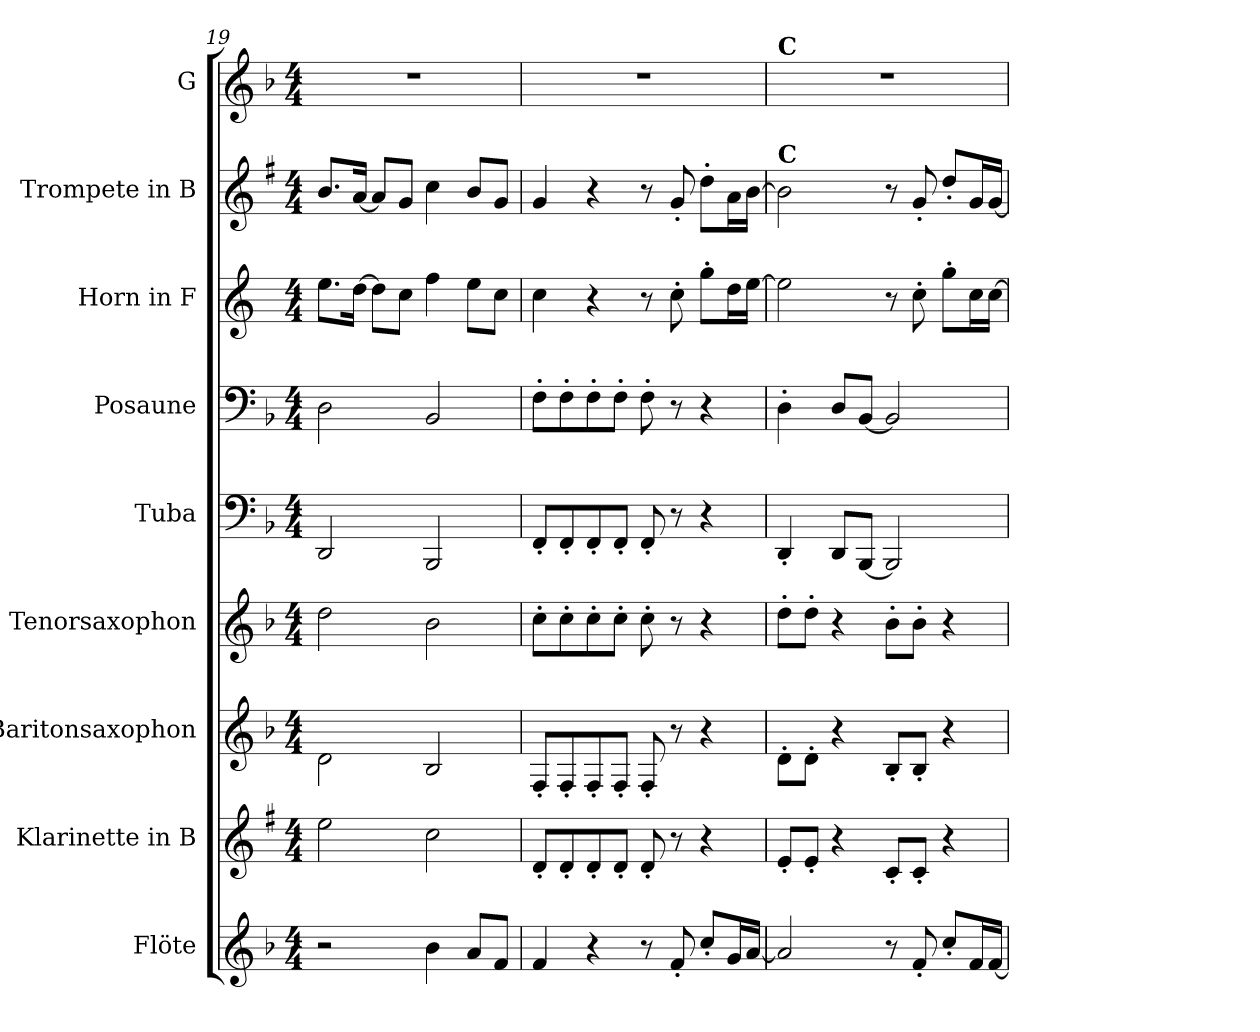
**kern	**kern	**kern	**kern	**kern	**kern	**kern	**kern	**kern
*part9	*part8	*part7	*part6	*part5	*part4	*part3	*part2	*part1
*staff9	*staff8	*staff7	*staff6	*staff5	*staff4	*staff3	*staff2	*staff1
*I"Flöte	*I"Klarinette in B	*I"Baritonsaxophon	*I"Tenorsaxophon	*I"Tuba	*I"Posaune	*I"Horn in F	*I"Trompete in B	*I"G
*I'Fl.	*I'Kl.	*I'Bar. Sax.	*I'Ten. Sax.	*I'Tuba	*I'Pos.	*I'Hn.	*I'Trp.	*
*clefG2	*clefG2	*clefG2	*clefG2	*clefF4	*clefF4	*clefG2	*clefG2	*clefG2
*	*ITrd1c2	*ITrd12c21	*ITrd8c14	*	*	*ITrd4c7	*ITrd1c2	*
*k[b-]	*k[b-]	*k[b-]	*k[b-]	*k[b-]	*k[b-]	*k[b-]	*k[b-]	*k[b-]
*d:	*d:	*d:	*d:	*d:	*d:	*d:	*d:	*d:
*M4/4	*M4/4	*M4/4	*M4/4	*M4/4	*M4/4	*M4/4	*M4/4	*M4/4
=19	=19	=19	=19	=19	=19	=19	=19	=19
2r	2ddi\	2Di\	2di\	2DDi/	2Di\	8.ai\L	8.ai/L	1r
.	.	.	.	.	.	[>16gi\Jk	[<16gi/Jk	.
.	.	.	.	.	.	8gi\L]	8gi/L]	.
.	.	.	.	.	.	8fi\J	8fi/J	.
4b-i\	2b-i\	2BB-i/	2B-i\	2BBB-i/	2BB-i/	4b-i\	4b-i\	.
8ai/L	.	.	.	.	.	8ai\L	8ai/L	.
8fi/J	.	.	.	.	.	8fi\J	8fi/J	.
=20	=20	=20	=20	=20	=20	=20	=20	=20
4fi/	8c'i/L	8FF'i/L	8c'i\L	8FF'i/L	8F'i\L	4fi\	4fi/	1r
.	8c'i/	8FF'i/	8c'i\	8FF'i/	8F'i\	.	.	.
4r	8c'i/	8FF'i/	8c'i\	8FF'i/	8F'i\	4r	4r	.
.	8c'i/J	8FF'i/J	8c'i\J	8FF'i/J	8F'i\J	.	.	.
8r	8c'i/	8FF'i/	8c'i\	8FF'i/	8F'i\	8r	8r	.
8f'i/	8r	8r	8r	8r	8r	8f'i\	8f'i/	.
8cc'i/L	4r	4r	4r	4r	4r	8cc'i\L	8cc'i\L	.
16gi/L	.	.	.	.	.	16gi\L	16gi\L	.
[<16ai/JJ	.	.	.	.	.	[>16ai\JJ	[>16ai\JJ	.
!!LO:LB:g=z
=21	=21	=21	=21	=21	=21	=21	=21	=21
!	!	!	!	!	!	!	!	!LO:TX:a:B:t=C
!	!	!	!	!	!	!	!LO:TX:a:B:t=C	!
2ai/]	8d'i/L	8D'i\L	8d'i\L	4DD'i/	4D'i\	2ai\]	2ai\]	1r
.	8d'i/J	8D'i\J	8d'i\J	.	.	.	.	.
.	4r	4r	4r	8DDi/L	8Di/L	.	.	.
.	.	.	.	[<8BBB-i/J	[<8BB-i/J	.	.	.
8r	8B-'i/L	8BB-'i/L	8B-'i\L	2BBB-i/]	2BB-i/]	8r	8r	.
8f'i/	8B-'i/J	8BB-'i/J	8B-'i\J	.	.	8f'i\	8f'i/	.
8cc'i/L	4r	4r	4r	.	.	8cc'i\L	8cc'i/L	.
16fi/L	.	.	.	.	.	16fi\L	16fi/L	.
[<16fi/JJ	.	.	.	.	.	[>16fi\JJ	[<16fi/JJ	.
=	=	=	=	=	=	=	=	=
*-	*-	*-	*-	*-	*-	*-	*-	*-
